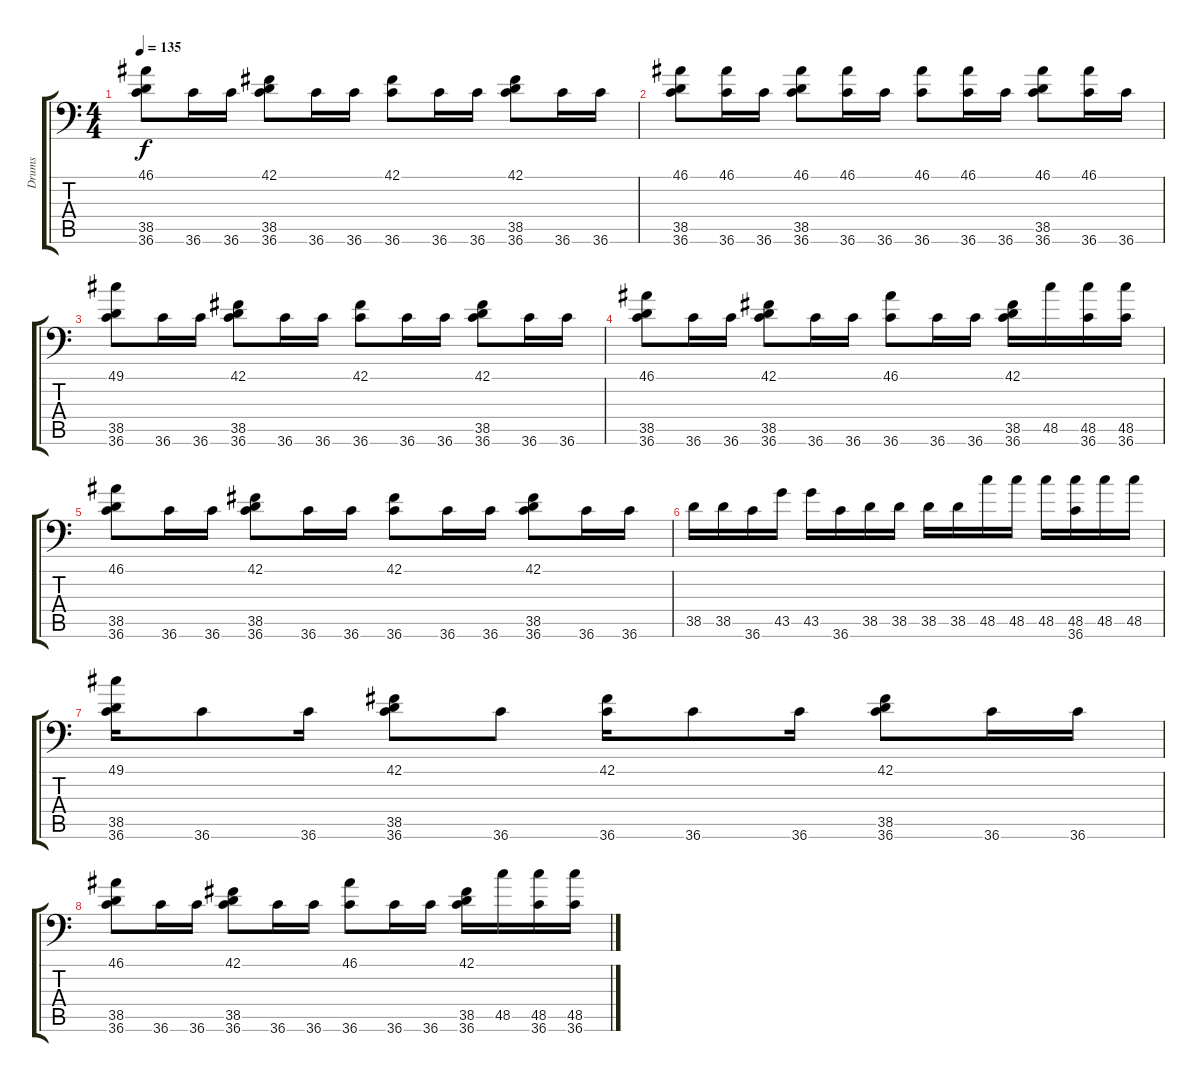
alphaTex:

\track ("Drums" "Drums") {instrument acousticgrandpiano}
\staff {score tabs}
\tuning (C-1 C-1 C-1 C-1 C-1 C-1) {hide}
\ts (4 4)
\tempo 135
\clef f4
\ks c
(46.1 38.5 36.6).8{dy f} 36.6.16 36.6.16 (42.1 38.5 36.6).8 36.6.16 36.6.16 (42.1 36.6).8 36.6.16 36.6.16 (42.1 38.5 36.6).8 36.6.16 36.6.16 |
(46.1 38.5 36.6).8 (46.1 36.6).16 36.6.16 (46.1 38.5 36.6).8 (46.1 36.6).16 36.6.16 (46.1 36.6).8 (46.1 36.6).16 36.6.16 (46.1 38.5 36.6).8 (46.1 36.6).16 36.6.16 |
(49.1 38.5 36.6).8 36.6.16 36.6.16 (42.1 38.5 36.6).8 36.6.16 36.6.16 (42.1 36.6).8 36.6.16 36.6.16 (42.1 38.5 36.6).8 36.6.16 36.6.16 |
(46.1 38.5 36.6).8 36.6.16 36.6.16 (42.1 38.5 36.6).8 36.6.16 36.6.16 (46.1 36.6).8 36.6.16 36.6.16 (42.1 38.5 36.6).16 48.5.16 (48.5 36.6).16 (48.5 36.6).16 |
(46.1 38.5 36.6).8 36.6.16 36.6.16 (42.1 38.5 36.6).8 36.6.16 36.6.16 (42.1 36.6).8 36.6.16 36.6.16 (42.1 38.5 36.6).8 36.6.16 36.6.16 |
38.5.16 38.5.16 36.6.16 43.5.16 43.5.16 36.6.16 38.5.16 38.5.16 38.5.16 38.5.16 48.5.16 48.5.16 48.5.16 (48.5 36.6).16 48.5.16 48.5.16 |
(49.1 38.5 36.6).16 36.6.8 36.6.16 (42.1 38.5 36.6).8 36.6.8 (42.1 36.6).16 36.6.8 36.6.16 (42.1 38.5 36.6).8 36.6.16 36.6.16 |
(46.1 38.5 36.6).8 36.6.16 36.6.16 (42.1 38.5 36.6).8 36.6.16 36.6.16 (46.1 36.6).8 36.6.16 36.6.16 (42.1 38.5 36.6).16 48.5.16 (48.5 36.6).16 (48.5 36.6).16
